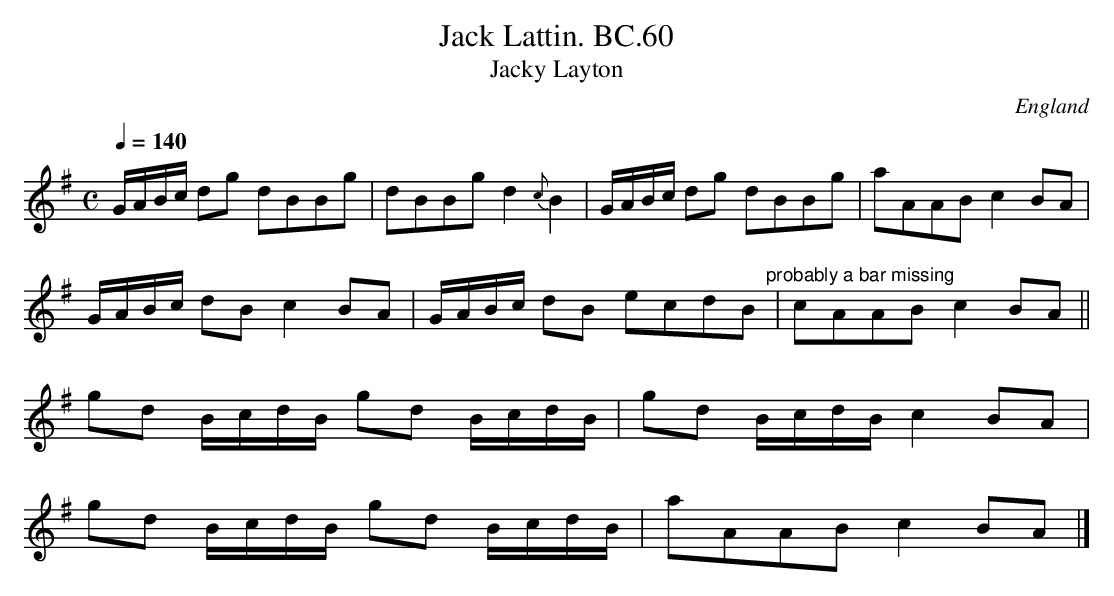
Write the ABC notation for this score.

X:1
T:Jack Lattin. BC.60
T:Jacky Layton
L:1/8
M:C
O:England
Q:1/4=140
K:G
G/A/B/c/ dg dBBg|dBBg d2 {c}B2|G/A/B/c/ dg dBBg|aAAB c2 BA|!
G/A/B/c/ dB c2 BA|G/A/B/c/ dB ecdB"^probably a bar missing"|cAAB c2 BA||!
gd B/c/d/B/ gd B/c/d/B/|gd B/c/d/B/ c2 BA|!
gd B/c/d/B/ gd B/c/d/B/|aAAB c2 BA|]
